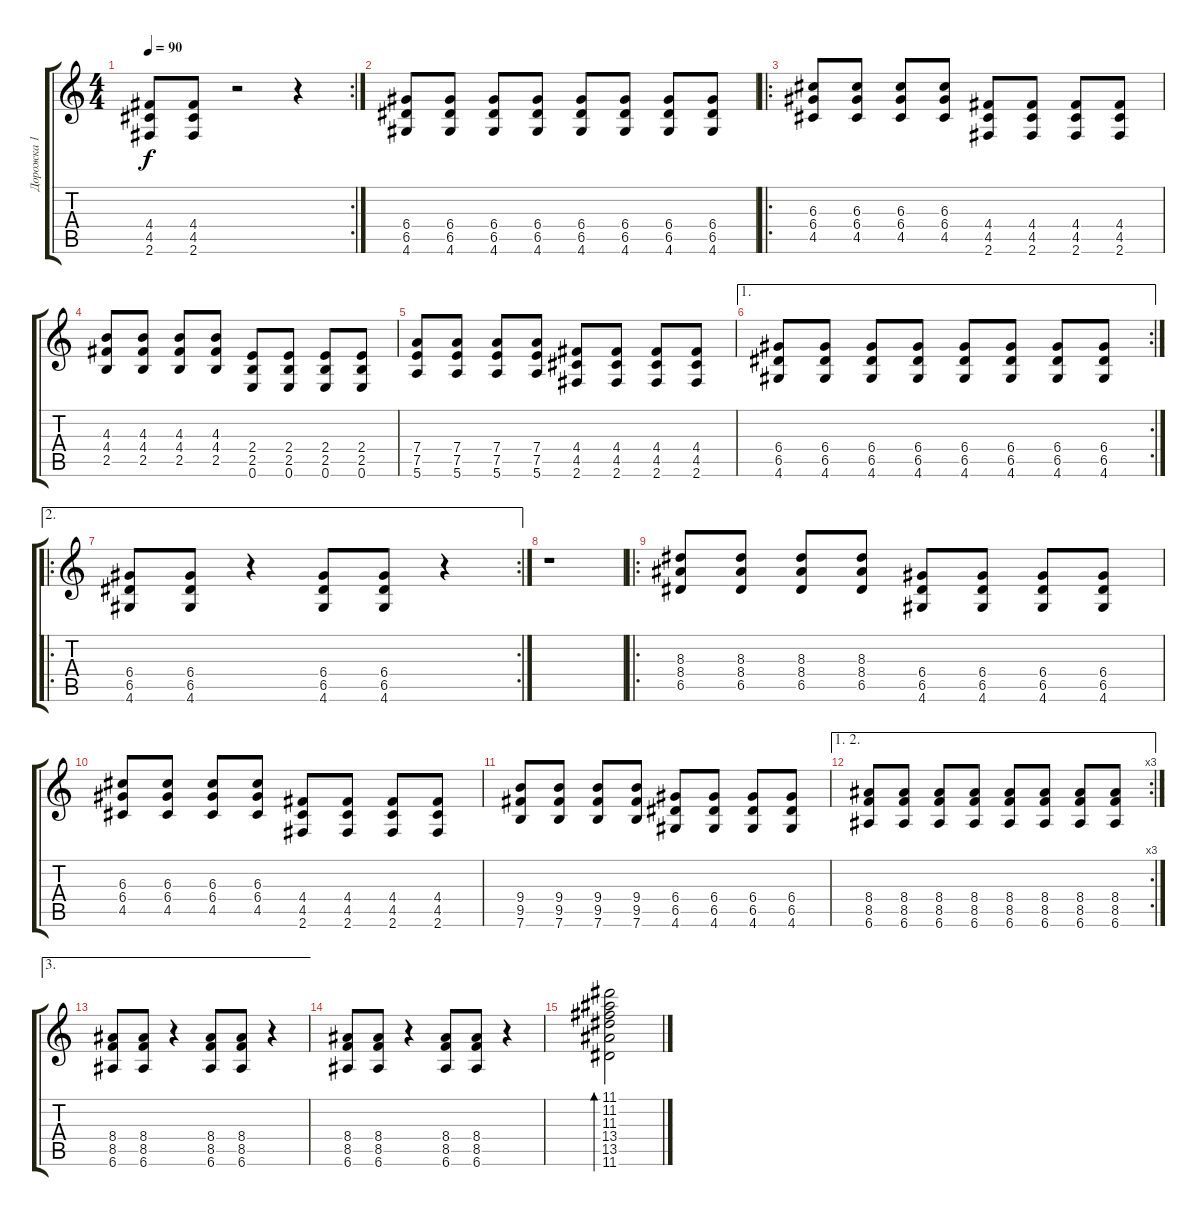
\track ("Дорожка 1" "Дорожка 1") {instrument electricguitarclean}
\staff {score tabs}
\tuning (E4 B3 G3 D3 A2 E2) {hide}
\rc 2
\ts (4 4)
\tempo 90
\clef g2
\ks c
(4.4 4.5 2.6).8{dy f} (4.4 4.5 2.6).8 r.2 r.4 |
(6.4 6.5 4.6).8 (6.4 6.5 4.6).8 (6.4 6.5 4.6).8 (6.4 6.5 4.6).8 (6.4 6.5 4.6).8 (6.4 6.5 4.6).8 (6.4 6.5 4.6).8 (6.4 6.5 4.6).8 |
\ro
(6.3 6.4 4.5).8 (6.3 6.4 4.5).8 (6.3 6.4 4.5).8 (6.3 6.4 4.5).8 (4.4 4.5 2.6).8 (4.4 4.5 2.6).8 (4.4 4.5 2.6).8 (4.4 4.5 2.6).8 |
(4.3 4.4 2.5).8 (4.3 4.4 2.5).8 (4.3 4.4 2.5).8 (4.3 4.4 2.5).8 (2.4 2.5 0.6).8 (2.4 2.5 0.6).8 (2.4 2.5 0.6).8 (2.4 2.5 0.6).8 |
(7.4 7.5 5.6).8 (7.4 7.5 5.6).8 (7.4 7.5 5.6).8 (7.4 7.5 5.6).8 (4.4 4.5 2.6).8 (4.4 4.5 2.6).8 (4.4 4.5 2.6).8 (4.4 4.5 2.6).8 |
\ae 1
\rc 2
(6.4 6.5 4.6).8 (6.4 6.5 4.6).8 (6.4 6.5 4.6).8 (6.4 6.5 4.6).8 (6.4 6.5 4.6).8 (6.4 6.5 4.6).8 (6.4 6.5 4.6).8 (6.4 6.5 4.6).8 |
\ae 2
\ro
\rc 2
(6.4 6.5 4.6).8 (6.4 6.5 4.6).8 r.4 (6.4 6.5 4.6).8 (6.4 6.5 4.6).8 r.4 |
r.1 |
\ro
(8.3 8.4 6.5).8 (8.3 8.4 6.5).8 (8.3 8.4 6.5).8 (8.3 8.4 6.5).8 (6.4 6.5 4.6).8 (6.4 6.5 4.6).8 (6.4 6.5 4.6).8 (6.4 6.5 4.6).8 |
(6.3 6.4 4.5).8 (6.3 6.4 4.5).8 (6.3 6.4 4.5).8 (6.3 6.4 4.5).8 (4.4 4.5 2.6).8 (4.4 4.5 2.6).8 (4.4 4.5 2.6).8 (4.4 4.5 2.6).8 |
(9.4 9.5 7.6).8 (9.4 9.5 7.6).8 (9.4 9.5 7.6).8 (9.4 9.5 7.6).8 (6.4 6.5 4.6).8 (6.4 6.5 4.6).8 (6.4 6.5 4.6).8 (6.4 6.5 4.6).8 |
\ae (1 2)
\rc 3
(8.4 8.5 6.6).8 (8.4 8.5 6.6).8 (8.4 8.5 6.6).8 (8.4 8.5 6.6).8 (8.4 8.5 6.6).8 (8.4 8.5 6.6).8 (8.4 8.5 6.6).8 (8.4 8.5 6.6).8 |
\ae 3
(8.4 8.5 6.6).8 (8.4 8.5 6.6).8 r.4 (8.4 8.5 6.6).8 (8.4 8.5 6.6).8 r.4 |
(8.4 8.5 6.6).8 (8.4 8.5 6.6).8 r.4 (8.4 8.5 6.6).8 (8.4 8.5 6.6).8 r.4 |
(11.1 11.2 11.3 13.4 13.5 11.6).2{bd 480}
